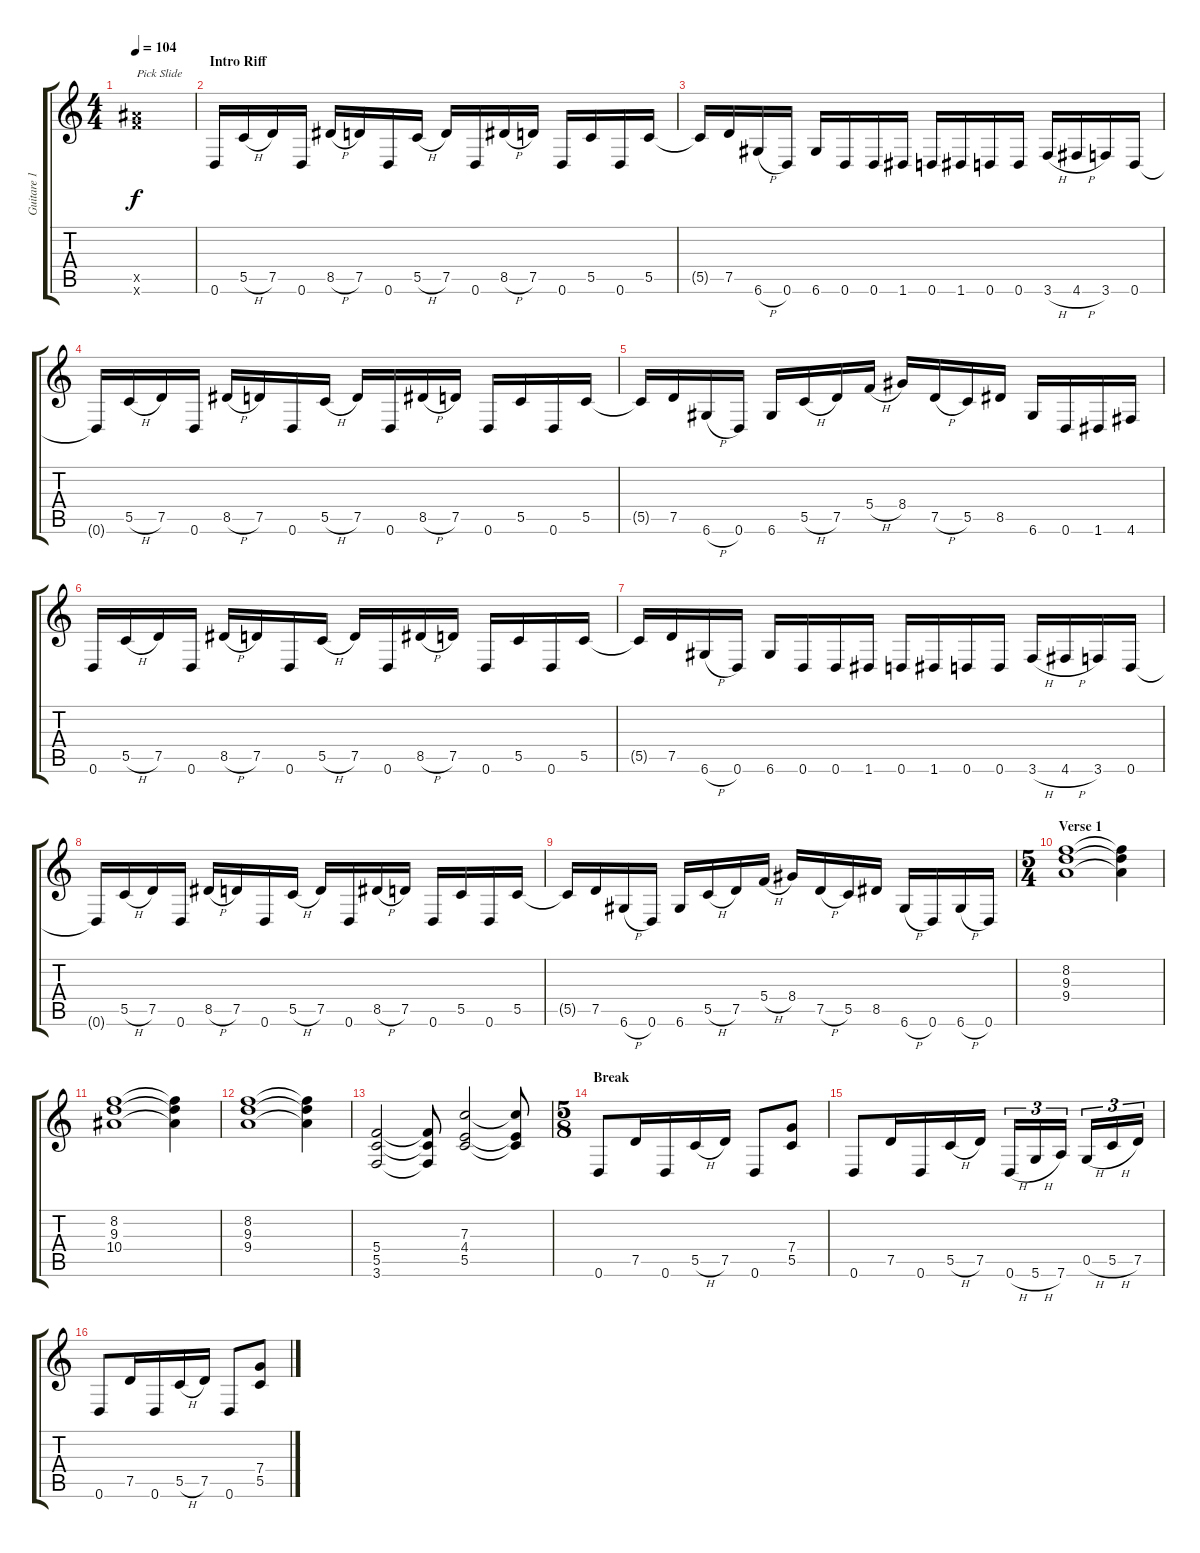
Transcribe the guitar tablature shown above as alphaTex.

\track ("Guitare 1" "Guitare 1") {instrument distortionguitar}
\staff {score tabs}
\tuning (D4 A3 F3 C3 G2 D2) {hide}
\ts (4 4)
\tempo 104
\clef g2
\ks c
(15.5{x} 15.6{x}).1{txt "Pick Slide" dy f instrument distortionguitar} |
\section ("" "Intro Riff")
0.6.16 5.5{h}.16 7.5.16 0.6.16 8.5{h}.16 7.5.16 0.6.16 5.5{h}.16 7.5.16 0.6.16 8.5{h}.16 7.5.16 0.6.16 5.5.16 0.6.16 5.5.16 |
5.5{t}.16 7.5.16 6.6{h}.16 0.6.16 6.6.16 0.6.16 0.6.16 1.6.16 0.6.16 1.6.16 0.6.16 0.6.16 3.6{h}.16 4.6{h}.16 3.6.16 0.6.16 |
0.6{t}.16 5.5{h}.16 7.5.16 0.6.16 8.5{h}.16 7.5.16 0.6.16 5.5{h}.16 7.5.16 0.6.16 8.5{h}.16 7.5.16 0.6.16 5.5.16 0.6.16 5.5.16 |
5.5{t}.16 7.5.16 6.6{h}.16 0.6.16 6.6.16 5.5{h}.16 7.5.16 5.4{h}.16 8.4.16 7.5{h}.16 5.5.16 8.5.16 6.6.16 0.6.16 1.6.16 4.6.16 |
0.6.16 5.5{h}.16 7.5.16 0.6.16 8.5{h}.16 7.5.16 0.6.16 5.5{h}.16 7.5.16 0.6.16 8.5{h}.16 7.5.16 0.6.16 5.5.16 0.6.16 5.5.16 |
5.5{t}.16 7.5.16 6.6{h}.16 0.6.16 6.6.16 0.6.16 0.6.16 1.6.16 0.6.16 1.6.16 0.6.16 0.6.16 3.6{h}.16 4.6{h}.16 3.6.16 0.6.16 |
0.6{t}.16 5.5{h}.16 7.5.16 0.6.16 8.5{h}.16 7.5.16 0.6.16 5.5{h}.16 7.5.16 0.6.16 8.5{h}.16 7.5.16 0.6.16 5.5.16 0.6.16 5.5.16 |
5.5{t}.16 7.5.16 6.6{h}.16 0.6.16 6.6.16 5.5{h}.16 7.5.16 5.4{h}.16 8.4.16 7.5{h}.16 5.5.16 8.5.16 6.6{h}.16 0.6.16 6.6{h}.16 0.6.16 |
\ts (5 4)
\section ("" "Verse 1")
(8.2 9.3 9.4).1 (8.2{t} 9.3{t} 9.4{t}).4 |
(8.2 9.3 10.4).1 (8.2{t} 9.3{t} 10.4{t}).4 |
(8.2 9.3 9.4).1 (8.2{t} 9.3{t} 9.4{t}).4 |
(5.4 5.5 3.6).2 (5.4{t} 5.5{t} 3.6{t}).8 (7.3 4.4 5.5).2 (7.3{t} 4.4{t} 5.5{t}).8 |
\ts (5 8)
\section ("" "Break")
0.6.8 7.5.16 0.6.16 5.5{h}.16 7.5.16 0.6.8 (7.4 5.5).8 |
0.6.8 7.5.16 0.6.16 5.5{h}.16 7.5.16 0.6{h}.16{tu (3 2)} 5.6{h}.16{tu (3 2)} 7.6.16{tu (3 2)} 0.5{h}.16{tu (3 2)} 5.5{h}.16{tu (3 2)} 7.5.16{tu (3 2)} |
0.6.8 7.5.16 0.6.16 5.5{h}.16 7.5.16 0.6.8 (7.4 5.5).8
